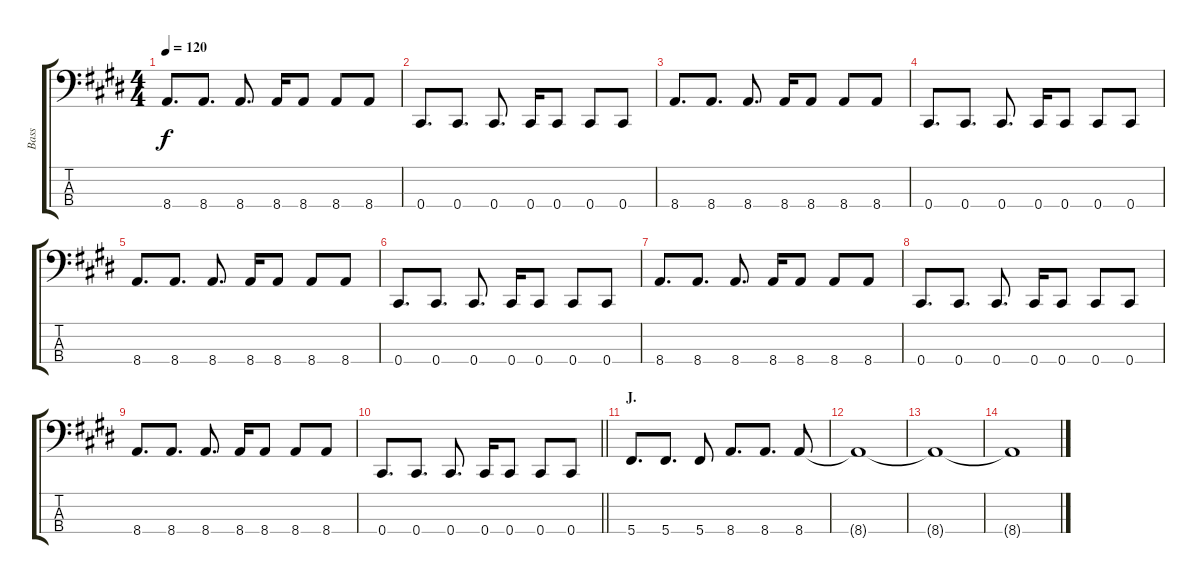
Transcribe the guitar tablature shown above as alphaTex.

\track ("Bass" "Bass") {instrument electricbasspick}
\staff {score tabs}
\tuning (Gb2 Db2 Ab1 Db1) {hide}
\ts (4 4)
\tempo 120
\clef f4
\ks e
8.4.8{d dy f} 8.4.8{d} 8.4.8{d} 8.4.16 8.4.8 8.4.8 8.4.8 |
0.4.8{d} 0.4.8{d} 0.4.8{d} 0.4.16 0.4.8 0.4.8 0.4.8 |
8.4.8{d} 8.4.8{d} 8.4.8{d} 8.4.16 8.4.8 8.4.8 8.4.8 |
0.4.8{d} 0.4.8{d} 0.4.8{d} 0.4.16 0.4.8 0.4.8 0.4.8 |
8.4.8{d} 8.4.8{d} 8.4.8{d} 8.4.16 8.4.8 8.4.8 8.4.8 |
0.4.8{d} 0.4.8{d} 0.4.8{d} 0.4.16 0.4.8 0.4.8 0.4.8 |
8.4.8{d} 8.4.8{d} 8.4.8{d} 8.4.16 8.4.8 8.4.8 8.4.8 |
0.4.8{d} 0.4.8{d} 0.4.8{d} 0.4.16 0.4.8 0.4.8 0.4.8 |
8.4.8{d} 8.4.8{d} 8.4.8{d} 8.4.16 8.4.8 8.4.8 8.4.8 |
\barLineRight lightlight
0.4.8{d} 0.4.8{d} 0.4.8{d} 0.4.16 0.4.8 0.4.8 0.4.8 |
\section ("" "J.")
5.4.8{d} 5.4.8{d} 5.4.8 8.4.8{d} 8.4.8{d} 8.4.8 |
8.4{t}.1 |
8.4{t}.1 |
8.4{t}.1
